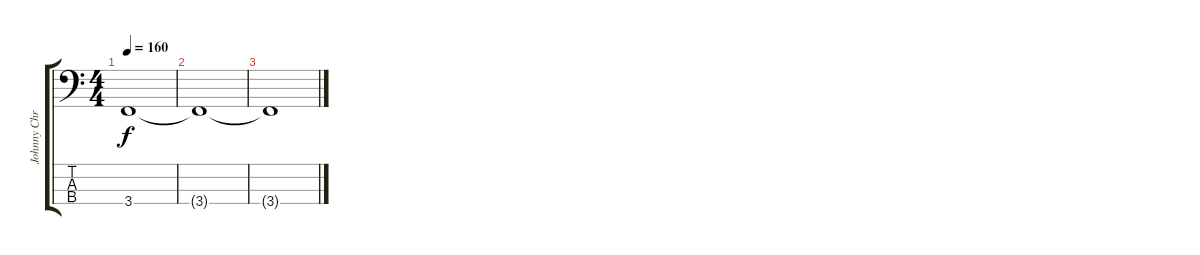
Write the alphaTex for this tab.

\track ("Johnny Christ" "Johnny Chr") {instrument electricbasspick}
\staff {score tabs}
\tuning (G2 D2 A1 D1) {hide}
\ts (4 4)
\tempo 160
\clef f4
\ks c
3.4{t}.1{dy f} |
3.4{t}.1 |
3.4{t}.1
